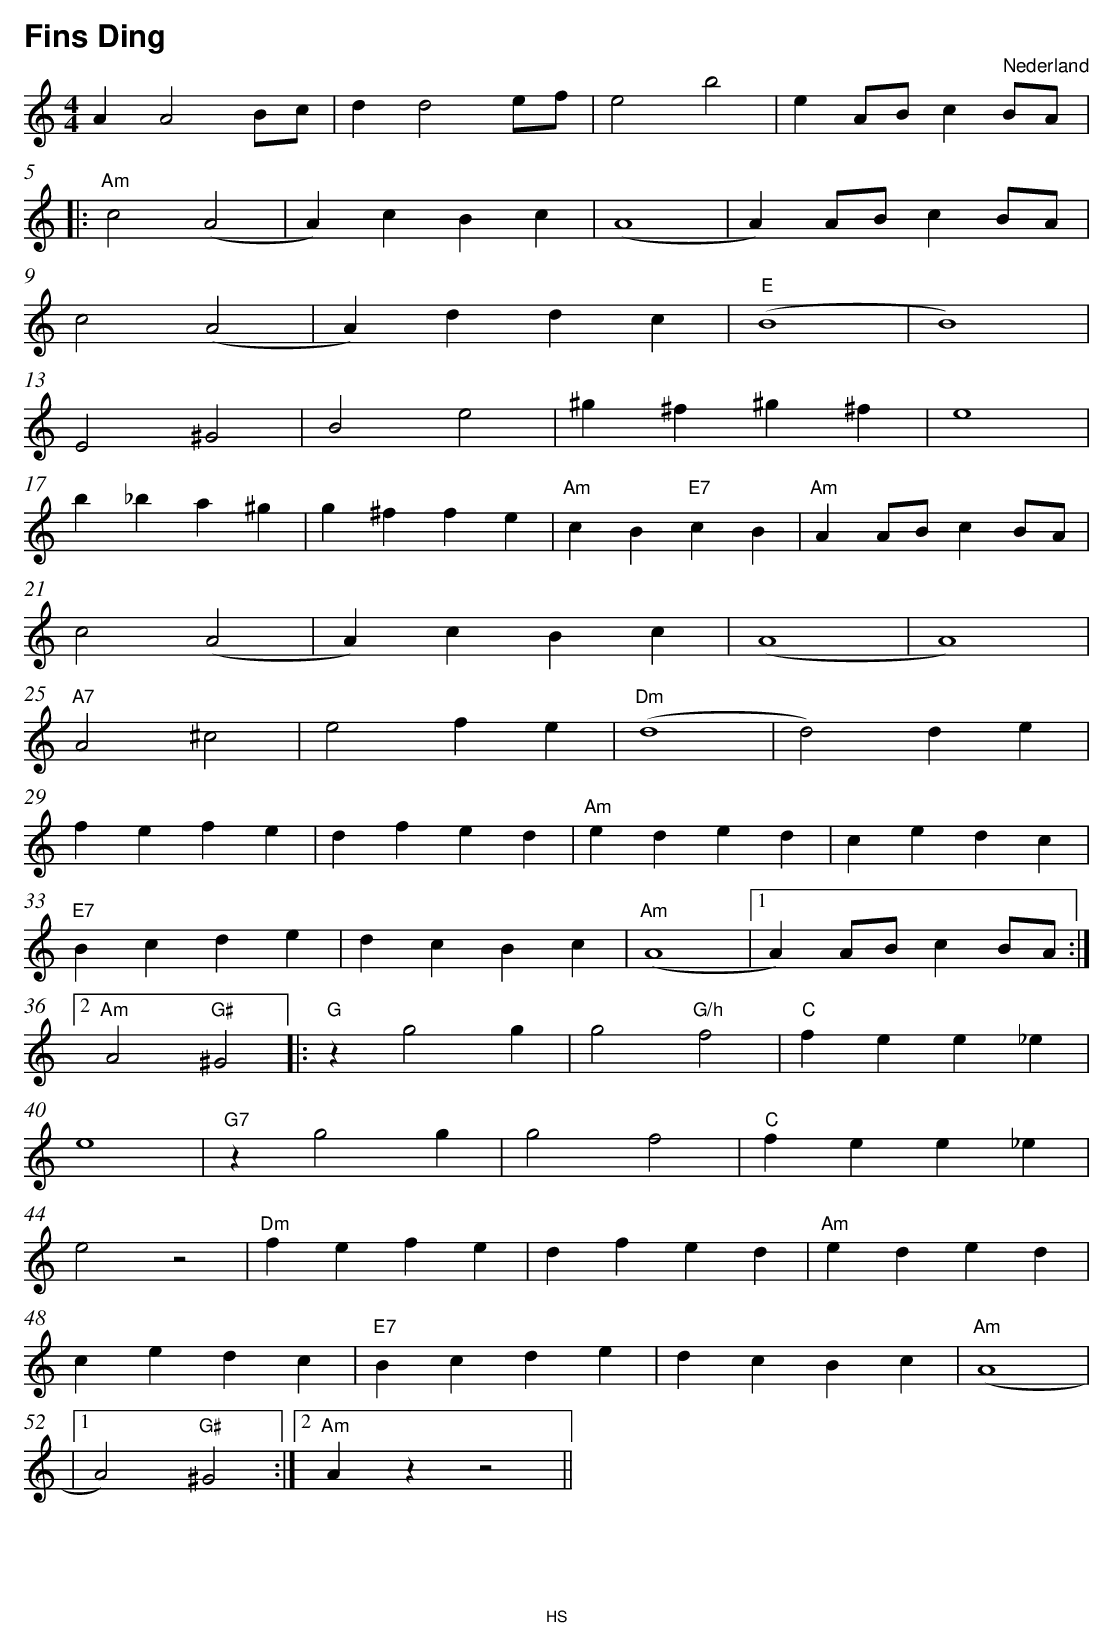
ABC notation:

X:1
T:Fins Ding
O:Nederland
M:4/4
L:1/8
Q:1/4=120
K:C
V:1
A2 A4 Bc |d2 d4 ef |e4 b4 |e2 AB c2 BA  |:
"Am" c4 (A4 |A2) c2 B2 c2 |(A8 |A2) AB c2 BA |
c4 (A4 |A2) d2 d2 c2 |"E" (B8 |B8) |
E4 ^G4 |B4 e4 |^g2 ^f2 ^g2 ^f2 |e8 |
b2 _b2 a2 ^g2 |g2 ^f2 f2 e2 |"Am" c2 B2 "E7" c2 B2 |"Am" A2 AB c2 BA |
c4 (A4 |A2) c2 B2 c2 |(A8 |A8) |
"A7" A4 ^c4 |e4 f2 e2 |"Dm" (d8 |d4) d2 e2 |
f2 e2 f2 e2 |d2 f2 e2 d2 |"Am" e2 d2 e2 d2 |c2 e2 d2 c2 |
"E7" B2 c2 d2 e2 |d2 c2 B2 c2 |"Am" (A8 |1 A2) AB c2 BA :|2
"Am" A4 "G#" ^G4 || |:"G" z2 g4 g2 |g4 "G/h" f4 |"C" f2 e2 e2 _e2 |
e8 |"G7" z2 g4 g2 |g4 f4 |"C" f2 e2 e2 _e2 |
e4 z4 |"Dm" f2 e2 f2 e2 |d2 f2 e2 d2 |"Am" e2 d2 e2 d2 |
c2 e2 d2 c2 |"E7" B2 c2 d2 e2 |d2 c2 B2 c2 |"Am" (A8 |
|1 A4) "G#" ^G4 :|2 "Am" A2 z2 z4 ||
